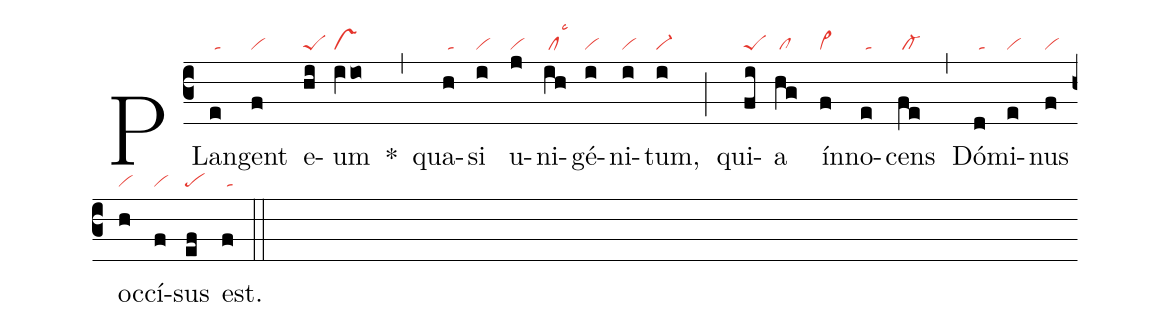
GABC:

nabc-lines:1;
%%
(c3)
PLan(e|/ta)gent(f|vi) e(hi|peS)um(iVio|vs) *(,)
qua(h|/ta)si(i|vi) u(j|vi)ni(ih|/cllsc3)gé(i|vi)ni(i|vi)tum,(i|vi-) (;)
qui(fi|peS)a(hg|/cl) ín(f|vi>)no(e|/ta)cens(fe|/cl-) (,)
Dó(d|/ta)mi(e|vi)nus(f|vi) oc(h|vi)cí(f|vi)sus(ef|pe) est.(f|/ta) (::)
